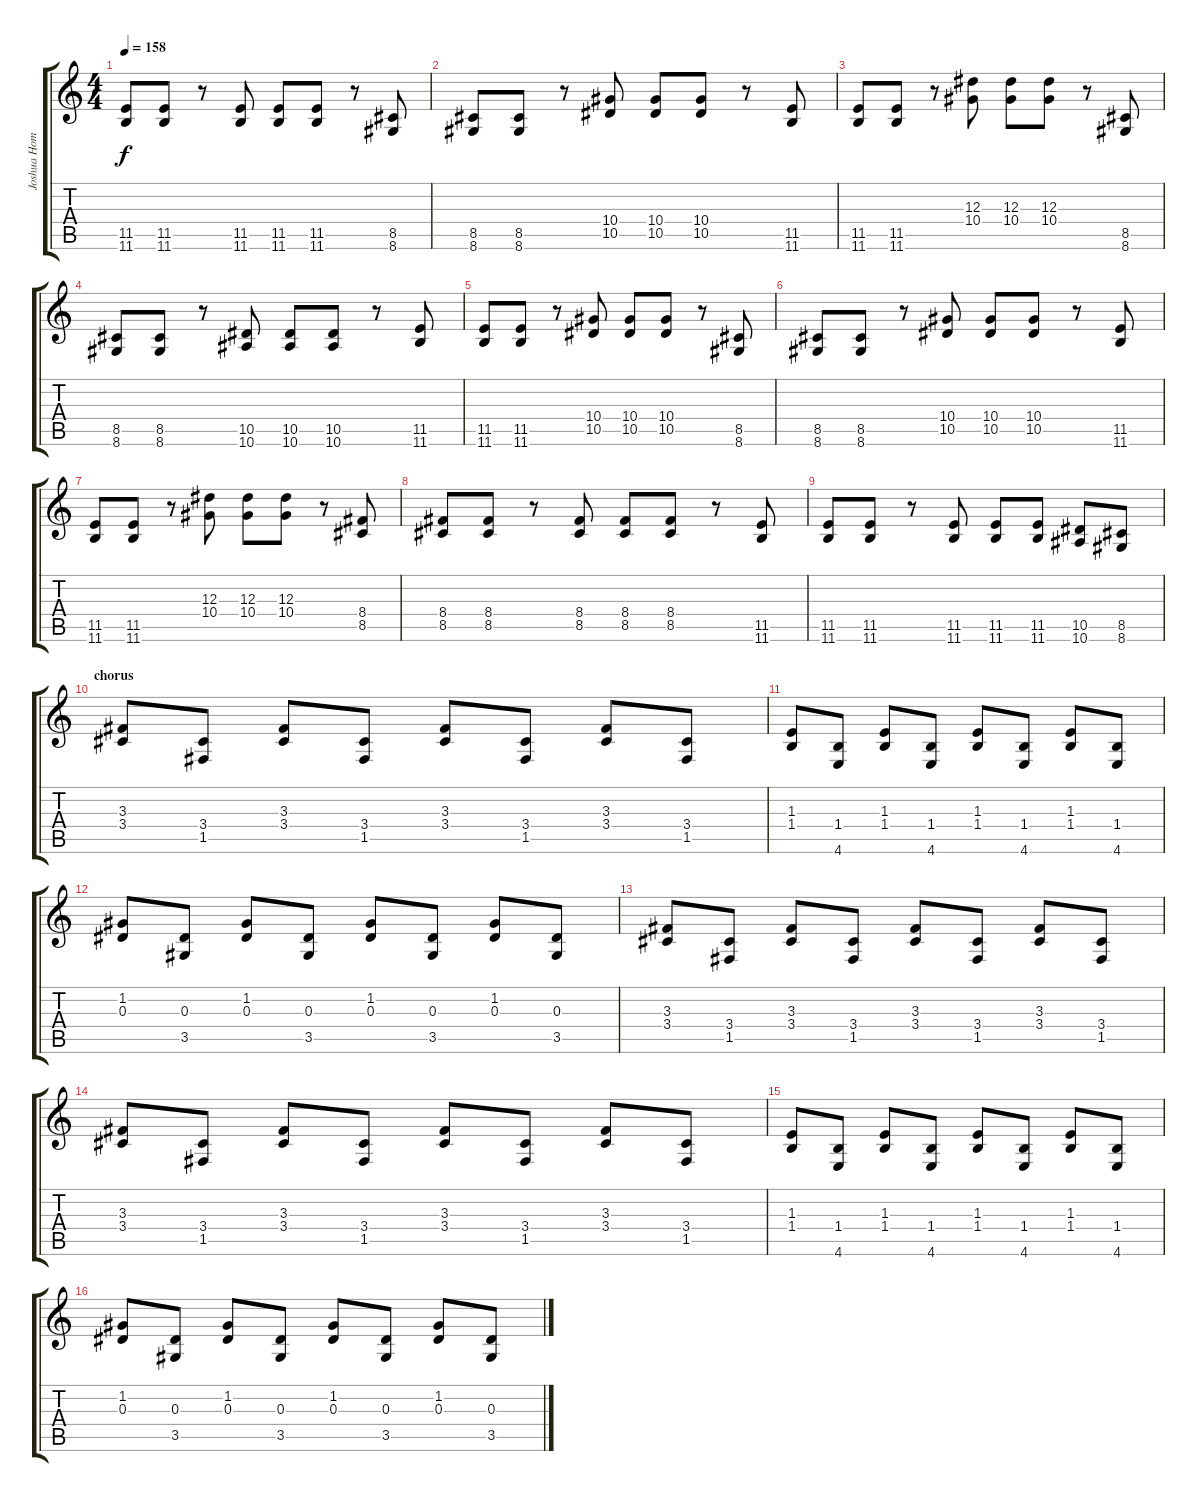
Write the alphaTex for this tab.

\track ("Joshua Homme - solo guitar" "Joshua Hom") {instrument overdrivenguitar}
\staff {score tabs}
\tuning (C4 G3 Eb3 Bb2 F2 C2) {hide}
\ts (4 4)
\tempo 158
\clef g2
\ks c
(11.5 11.6).8{dy f} (11.5 11.6).8 r.8 (11.5 11.6).8 (11.5 11.6).8 (11.5 11.6).8 r.8 (8.5 8.6).8 |
\section ("" "")
(8.5 8.6).8 (8.5 8.6).8 r.8 (10.4 10.5).8 (10.4 10.5).8 (10.4 10.5).8 r.8 (11.5 11.6).8 |
(11.5 11.6).8 (11.5 11.6).8 r.8 (12.3 10.4).8 (12.3 10.4).8 (12.3 10.4).8 r.8 (8.5 8.6).8 |
(8.5 8.6).8 (8.5 8.6).8 r.8 (10.5 10.6).8 (10.5 10.6).8 (10.5 10.6).8 r.8 (11.5 11.6).8 |
(11.5 11.6).8 (11.5 11.6).8 r.8 (10.4 10.5).8 (10.4 10.5).8 (10.4 10.5).8 r.8 (8.5 8.6).8 |
(8.5 8.6).8 (8.5 8.6).8 r.8 (10.4 10.5).8 (10.4 10.5).8 (10.4 10.5).8 r.8 (11.5 11.6).8 |
(11.5 11.6).8 (11.5 11.6).8 r.8 (12.3 10.4).8 (12.3 10.4).8 (12.3 10.4).8 r.8 (8.4 8.5).8 |
(8.4 8.5).8 (8.4 8.5).8 r.8 (8.4 8.5).8 (8.4 8.5).8 (8.4 8.5).8 r.8 (11.5 11.6).8 |
(11.5 11.6).8 (11.5 11.6).8 r.8 (11.5 11.6).8 (11.5 11.6).8 (11.5 11.6).8 (10.5 10.6).8 (8.5 8.6).8 |
\section ("" "chorus")
(3.3 3.4).8 (3.4 1.5).8 (3.3 3.4).8 (3.4 1.5).8 (3.3 3.4).8 (3.4 1.5).8 (3.3 3.4).8 (3.4 1.5).8 |
(1.3 1.4).8 (1.4 4.6).8 (1.3 1.4).8 (1.4 4.6).8 (1.3 1.4).8 (1.4 4.6).8 (1.3 1.4).8 (1.4 4.6).8 |
(1.2 0.3).8 (0.3 3.5).8 (1.2 0.3).8 (0.3 3.5).8 (1.2 0.3).8 (0.3 3.5).8 (1.2 0.3).8 (0.3 3.5).8 |
(3.3 3.4).8 (3.4 1.5).8 (3.3 3.4).8 (3.4 1.5).8 (3.3 3.4).8 (3.4 1.5).8 (3.3 3.4).8 (3.4 1.5).8 |
\section ("" "")
(3.3 3.4).8 (3.4 1.5).8 (3.3 3.4).8 (3.4 1.5).8 (3.3 3.4).8 (3.4 1.5).8 (3.3 3.4).8 (3.4 1.5).8 |
(1.3 1.4).8 (1.4 4.6).8 (1.3 1.4).8 (1.4 4.6).8 (1.3 1.4).8 (1.4 4.6).8 (1.3 1.4).8 (1.4 4.6).8 |
(1.2 0.3).8 (0.3 3.5).8 (1.2 0.3).8 (0.3 3.5).8 (1.2 0.3).8 (0.3 3.5).8 (1.2 0.3).8 (0.3 3.5).8
